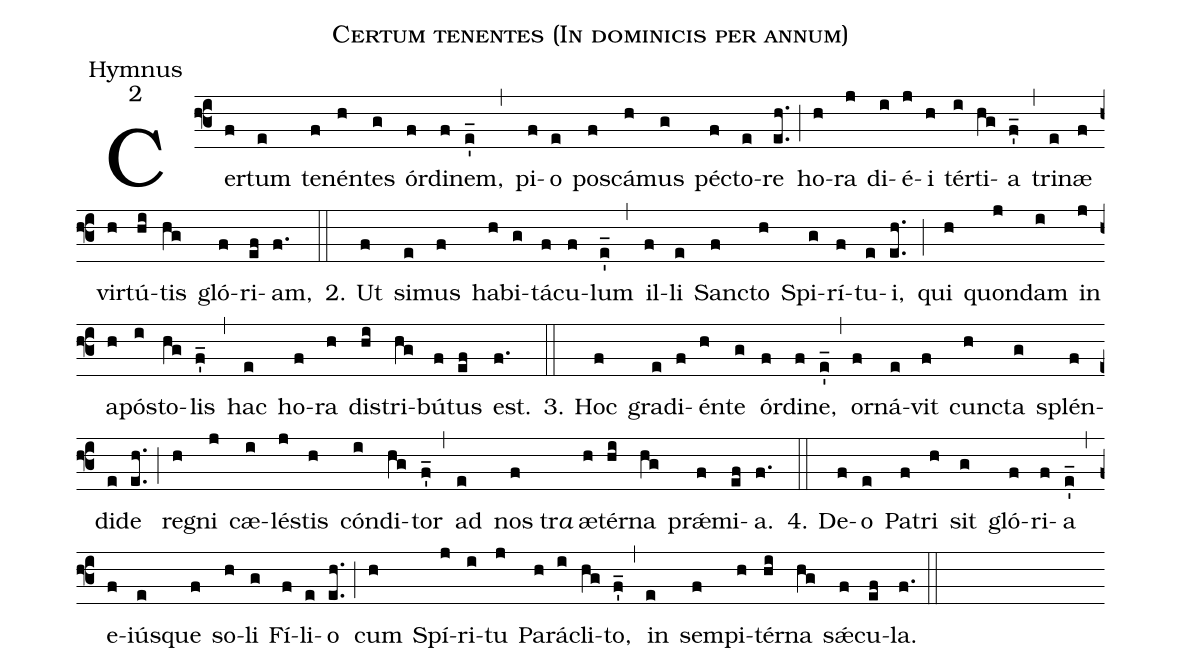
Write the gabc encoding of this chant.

name:Certum tenentes (In dominicis per annum);
office-part:Hymnus;
mode:2;
%%
(f3)Cer(f)tum(e) te(f)nén(h)tes(g) ór(f)di(f)nem,(e'_) (,)
pi(f)o(e) pos(f)cá(h)mus(g) péc(f)to(e)re(e.h.) (;)
ho(h)ra(j) di(i)é(j)i(h) tér(i)ti(hg)a(f'_) (,)
tri(e)næ(f) vir(h)tú(hi)tis(hg) gló(f)ri(ef)am,(f.) (::)
2. Ut(f) si(e)mus(f) ha(h)bi(g)tá(f)cu(f)lum(e'_) (,)
il(f)li(e) Sanc(f)to(h) Spi(g)rí(f)tu(e)i,(e.h.) (;)
qui(h) quon(j)dam(i) in(j) a(h)pós(i)to(hg)lis(f'_) (,)
hac(e) ho(f)ra(h) dis(hi)tri(hg)bú(f)tus(ef) est.(f.) (::)

3. Hoc(f) gra(e)di(f)én(h)te(g) ór(f)di(f)ne,(e'_) (,)
or(f)ná(e)vit(f) cunc(h)ta(g) splén(f)di(e)de(e.h.) (;)
re(h)gni(j) cæ(i)lés(j)tis(h) cón(i)di(hg)tor(f'_) (,)
ad(e) nos(f)tr<i>a</i>() æ(h)tér(hi)na(hg) prǽ(f)mi(ef)a.(f.) (::)

4. De(f)o(e) Pa(f)tri(h) sit(g) gló(f)ri(f)a(e'_) (,)
e(f)iús(e)que(f) so(h)li(g) Fí(f)li(e)o(e.h.) (;)
cum(h) Spí(j)ri(i)tu(j) Pa(h)rá(i)cli(hg)to,(f'_) (,)
in(e) sem(f)pi(h)tér(hi)na(hg) sǽ(f)cu(ef)la.(f.) (::)
